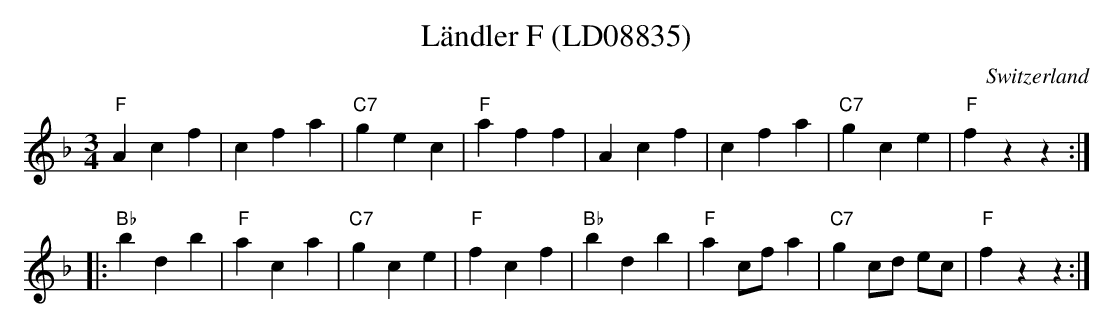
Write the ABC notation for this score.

X:1
T: Ländler F (LD08835)
O:Switzerland
M:3/4
L:1/4
K:F major
"F"Acf | cfa | "C7"gec | "F"aff | Acf | cfa | "C7"gce | "F"fzz ::
"Bb"bdb | "F"aca | "C7"gce | "F"fcf | "Bb"bdb | "F"ac/f/a | "C7"g c/d/ e/c/ | "F"fzz :|
